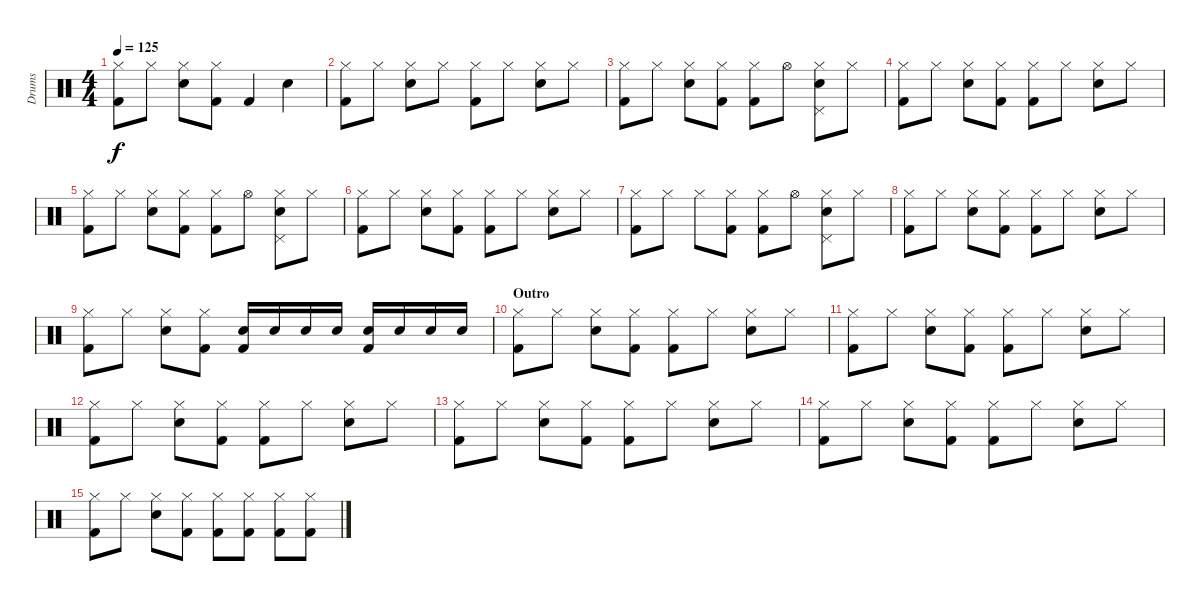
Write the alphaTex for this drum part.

\track ("Drums" "Drums") {instrument percussion}
\staff {score}
\articulation defaults
\ts (4 4)
\tempo 125
\clef neutral
\ks c
("Hi-Hat (closed)" "Kick (hit) 2").8{dy f} "Hi-Hat (closed)".8 ("Hi-Hat (closed)" "Snare (hit) 2").8 ("Hi-Hat (closed)" "Kick (hit) 2").8 "Kick (hit) 2".4 "Snare (hit) 2".4 |
("Hi-Hat (closed)" "Kick (hit) 2").8 "Hi-Hat (closed)".8 ("Hi-Hat (closed)" "Snare (hit) 2").8 "Hi-Hat (closed)".8 ("Hi-Hat (closed)" "Kick (hit) 2").8 "Hi-Hat (closed)".8 ("Hi-Hat (closed)" "Snare (hit) 2").8 "Hi-Hat (closed)".8 |
("Hi-Hat (closed)" "Kick (hit) 2").8 "Hi-Hat (closed)".8 ("Hi-Hat (closed)" "Snare (hit) 2").8 ("Hi-Hat (closed)" "Kick (hit) 2").8 ("Hi-Hat (closed)" "Kick (hit) 2").8 "Hi-Hat (open)".8 ("Hi-Hat (closed)" "Pedal Hi-Hat (hit)" "Snare (hit) 2").8 "Hi-Hat (closed)".8 |
("Hi-Hat (closed)" "Kick (hit) 2").8 "Hi-Hat (closed)".8 ("Hi-Hat (closed)" "Snare (hit) 2").8 ("Hi-Hat (closed)" "Kick (hit) 2").8 ("Hi-Hat (closed)" "Kick (hit) 2").8 "Hi-Hat (closed)".8 ("Hi-Hat (closed)" "Snare (hit) 2").8 "Hi-Hat (closed)".8 |
("Hi-Hat (closed)" "Kick (hit) 2").8 "Hi-Hat (closed)".8 ("Hi-Hat (closed)" "Snare (hit) 2").8 ("Hi-Hat (closed)" "Kick (hit) 2").8 ("Hi-Hat (closed)" "Kick (hit) 2").8 "Hi-Hat (open)".8 ("Hi-Hat (closed)" "Pedal Hi-Hat (hit)" "Snare (hit) 2").8 "Hi-Hat (closed)".8 |
("Hi-Hat (closed)" "Kick (hit) 2").8 "Hi-Hat (closed)".8 ("Hi-Hat (closed)" "Snare (hit) 2").8 ("Hi-Hat (closed)" "Kick (hit) 2").8 ("Hi-Hat (closed)" "Kick (hit) 2").8 "Hi-Hat (closed)".8 ("Hi-Hat (closed)" "Snare (hit) 2").8 "Hi-Hat (closed)".8 |
("Hi-Hat (closed)" "Kick (hit) 2").8 "Hi-Hat (closed)".8 "Hi-Hat (closed)".8 ("Hi-Hat (closed)" "Kick (hit) 2").8 ("Hi-Hat (closed)" "Kick (hit) 2").8 "Hi-Hat (open)".8 ("Hi-Hat (closed)" "Pedal Hi-Hat (hit)" "Snare (hit) 2").8 "Hi-Hat (closed)".8 |
("Hi-Hat (closed)" "Kick (hit) 2").8 "Hi-Hat (closed)".8 ("Hi-Hat (closed)" "Snare (hit) 2").8 ("Hi-Hat (closed)" "Kick (hit) 2").8 ("Hi-Hat (closed)" "Kick (hit) 2").8 "Hi-Hat (closed)".8 ("Hi-Hat (closed)" "Snare (hit) 2").8 "Hi-Hat (closed)".8 |
("Hi-Hat (closed)" "Kick (hit) 2").8 "Hi-Hat (closed)".8 ("Hi-Hat (closed)" "Snare (hit) 2").8 ("Hi-Hat (closed)" "Kick (hit) 2").8 ("Snare (hit) 2" "Kick (hit) 2").16 "Snare (hit) 2".16 "Snare (hit) 2".16 "Snare (hit) 2".16 ("Snare (hit) 2" "Kick (hit) 2").16 "Snare (hit) 2".16 "Snare (hit) 2".16 "Snare (hit) 2".16 |
\section ("" "Outro")
("Hi-Hat (closed)" "Kick (hit) 2").8 "Hi-Hat (closed)".8 ("Hi-Hat (closed)" "Snare (hit) 2").8 ("Hi-Hat (closed)" "Kick (hit) 2").8 ("Hi-Hat (closed)" "Kick (hit) 2").8 "Hi-Hat (closed)".8 ("Hi-Hat (closed)" "Snare (hit) 2").8 "Hi-Hat (closed)".8 |
("Hi-Hat (closed)" "Kick (hit) 2").8 "Hi-Hat (closed)".8 ("Hi-Hat (closed)" "Snare (hit) 2").8 ("Hi-Hat (closed)" "Kick (hit) 2").8 ("Hi-Hat (closed)" "Kick (hit) 2").8 "Hi-Hat (closed)".8 ("Hi-Hat (closed)" "Snare (hit) 2").8 "Hi-Hat (closed)".8 |
("Hi-Hat (closed)" "Kick (hit) 2").8 "Hi-Hat (closed)".8 ("Hi-Hat (closed)" "Snare (hit) 2").8 ("Hi-Hat (closed)" "Kick (hit) 2").8 ("Hi-Hat (closed)" "Kick (hit) 2").8 "Hi-Hat (closed)".8 ("Hi-Hat (closed)" "Snare (hit) 2").8 "Hi-Hat (closed)".8 |
("Hi-Hat (closed)" "Kick (hit) 2").8 "Hi-Hat (closed)".8 ("Hi-Hat (closed)" "Snare (hit) 2").8 ("Hi-Hat (closed)" "Kick (hit) 2").8 ("Hi-Hat (closed)" "Kick (hit) 2").8 "Hi-Hat (closed)".8 ("Hi-Hat (closed)" "Snare (hit) 2").8 "Hi-Hat (closed)".8 |
("Hi-Hat (closed)" "Kick (hit) 2").8 "Hi-Hat (closed)".8 ("Hi-Hat (closed)" "Snare (hit) 2").8 ("Hi-Hat (closed)" "Kick (hit) 2").8 ("Hi-Hat (closed)" "Kick (hit) 2").8 "Hi-Hat (closed)".8 ("Hi-Hat (closed)" "Snare (hit) 2").8 "Hi-Hat (closed)".8 |
("Hi-Hat (closed)" "Kick (hit) 2").8 "Hi-Hat (closed)".8 ("Hi-Hat (closed)" "Snare (hit) 2").8 ("Hi-Hat (closed)" "Kick (hit) 2").8 ("Hi-Hat (closed)" "Kick (hit) 2").8 ("Hi-Hat (closed)" "Kick (hit) 2").8 ("Hi-Hat (closed)" "Kick (hit) 2").8 ("Hi-Hat (closed)" "Kick (hit) 2").8
